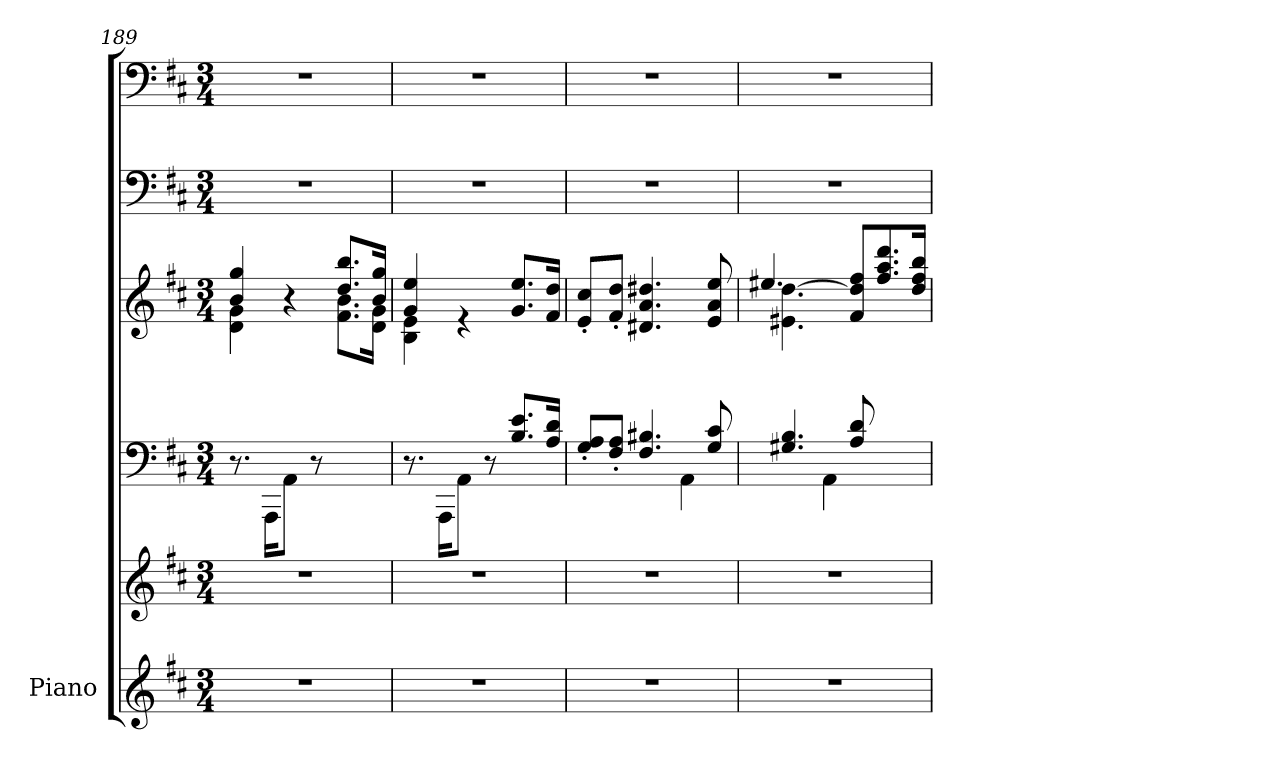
**kern	**kern	**kern	**kern	**kern	**kern
*part1	*part1	*part1	*part1	*part1	*part1
*staff6	*staff5	*staff4	*staff3	*staff2	*staff1
*I"Piano	*	*	*	*	*
*I'Pno.	*	*	*	*	*
*clefG2	*clefG2	*clefF4	*clefG2	*clefF4	*clefF4
*k[f#c#]	*k[f#c#]	*k[f#c#]	*k[f#c#]	*k[f#c#]	*k[f#c#]
*M3/4	*M3/4	*M3/4	*M3/4	*M3/4	*M3/4
=189	=189	=189	=189	=189	=189
*	*	*	*^	*	*
2.r	2.r	8.r	4d\ 4g\	4b/ 4gg/	2.r	2.r
.	.	16AAA\KL	.	.	.	.
.	.	8AA\J	4ryy	4r	.	.
.	.	8r	.	.	.	.
.	.	4ryy	8.f#\ 8.b\L	8.dd/ 8.bb/L	.	.
.	.	.	16d\ 16g\Jk	16b/ 16gg/Jk	.	.
=190	=190	=190	=190	=190	=190	=190
2.r	2.r	8.r	4B\ 4e\	4g/ 4ee/	2.r	2.r
.	.	16AAA\KL	.	.	.	.
.	.	8AA\J	2ryy	4re	.	.
.	.	8r	.	.	.	.
.	.	8.B/ 8.e/L	.	8.g/ 8.ee/L	.	.
.	.	16A/ 16d/Jk	.	16f#/ 16dd/Jk	.	.
*	*	*	*v	*v	*	*
!!LO:LB:g=z
=191	=191	=191	=191	=191	=191
*	*	*	*	*	*MM65
*	*	*^	*	*	*
2.r	2.r	8G/' 8A/'L	2ryy	8e/' 8cc#/'L	2.r	2.r
.	.	8F#/' 8A/'J	.	8f#/' 8dd/'J	.	.
.	.	4.F#/ 4.B#X/	.	4.d#X/ 4.a/ 4.dd#X/	.	.
.	.	.	4AA\	.	.	.
.	.	8G/ 8c#/	.	8e/ 8a/ 8ee/	.	.
=192	=192	=192	=192	=192	=192	=192
*	*	*	*	*^	*	*
*	*	*	*	*	*^	*	*
2.r	2.r	4.G#X/ 4.B/	4ryy	4.e#X\ [4.dd\	2ryy	4.ee#X/	2.r	2.r
.	.	.	4AA\	.	.	.	.	.
.	.	8A/ 8d/L	.	8ryy	.	8f#/ 8dd/] 8ff#/L	.	.
.	.	4ryy	4ryy	4ryy	8.f#\ 8.a\ 8.dd\	8.ff#/ 8.aa/ 8.ddd/	.	.
.	.	.	.	.	16d\ 16f#\ 16b\Jk	16dd/ 16ff#/ 16bb/Jk	.	.
*	*	*v	*v	*	*	*	*	*
*	*	*	*v	*v	*v	*	*
=	=	=	=	=	=
*-	*-	*-	*-	*-	*-
